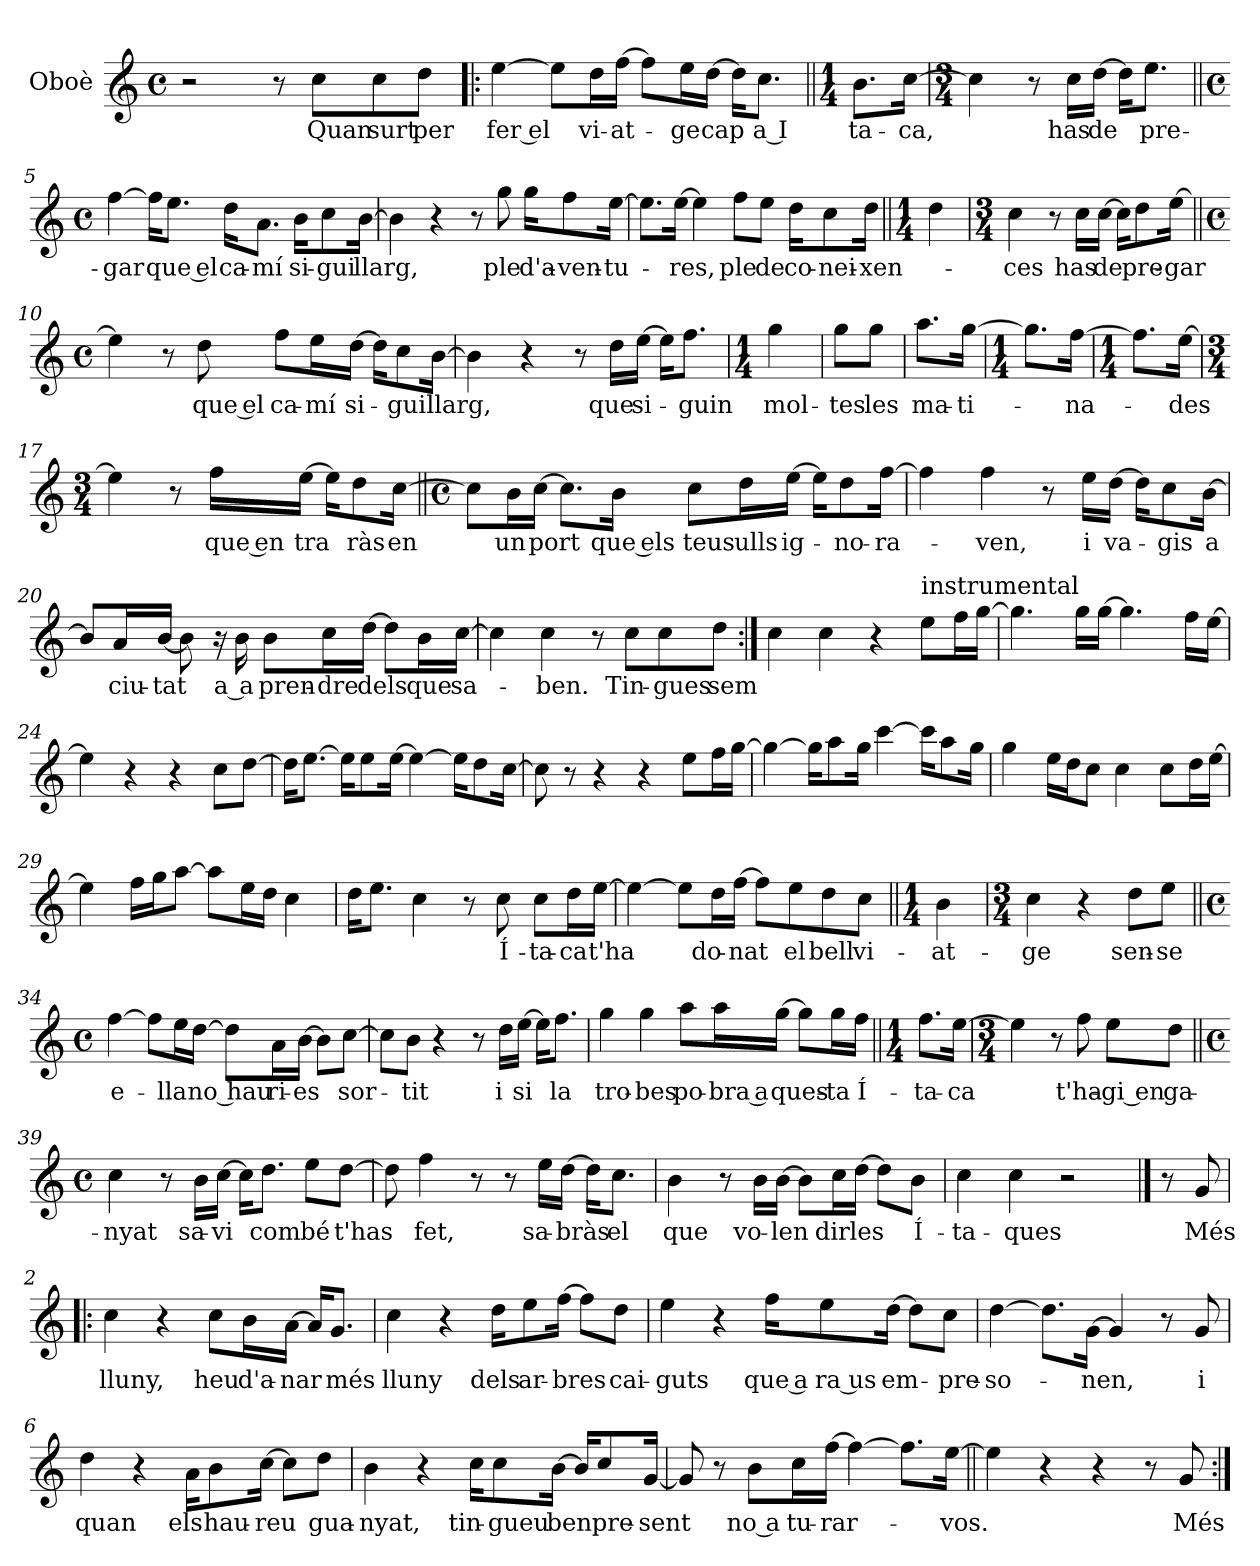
**kern	**text
*part1	*part1
*staff1	*staff1
*I"Oboè	*
*I'Ob.	*
*clefG2	*
*k[]	*
*M4/4	*
*met(c)	*
=1	=1
2r	.
8r	.
!	!LO:LY:b
8cc\L	Quan
!	!LO:LY:b
8cc\	surt
!	!LO:LY:b
8dd\J	per
=2!|:	=2!|:
!	!LO:LY:b
[4ee\	fer el
8ee\L]	.
!	!LO:LY:b
16dd\L	vi-
!	!LO:LY:b
[16ff\JJ	-at-
8ff\L]	.
!	!LO:LY:b
16ee\L	-ge
!	!LO:LY:b
[16dd\JJ	cap
16dd\KL]	.
!	!LO:LY:b
8.cc\J	a I
=3||	=3||
*M1/4	*
!	!LO:LY:b
8.b\L	-ta-
!	!LO:LY:b
[16cc\Jk	-ca,
=4	=4
*M3/4	*
4cc\]	.
8r	.
!	!LO:LY:b
16cc\LL	has
!	!LO:LY:b
[16dd\JJ	de
16dd\KL]	.
!	!LO:LY:b
8.ee\J	pre-
!!LO:LB:g=z
=5||	=5||
*M4/4	*
*met(c)	*
!	!LO:LY:b
[4ff\	-gar
16ff\KL]	.
!	!LO:LY:b
8.ee\J	que el
!	!LO:LY:b
16dd\KL	ca-
!	!LO:LY:b
8.a\J	-mí
!	!LO:LY:b
16b\KL	si-
!	!LO:LY:b
8cc\	-gui
!	!LO:LY:b
[16b\Jk	llarg,
=6	=6
4b\]	.
4r	.
8r	.
!	!LO:LY:b
8gg\	ple
!	!LO:LY:b
16gg\KL	d'a-
!	!LO:LY:b
8ff\	-ven-
!	!LO:LY:b
[16ee\Jk	-tu-
=7	=7
8.ee\L]	.
!	!LO:LY:b
[16ee\Jk	-res,
4ee\]	.
!	!LO:LY:b
8ff\L	ple
!	!LO:LY:b
8ee\J	de
!	!LO:LY:b
16dd\KL	co-
!	!LO:LY:b
8cc\	-nei-
!	!LO:LY:b
16dd\Jk	-xen-
=8||	=8||
*M1/4	*
4dd\	.
!!LO:LB:g=z
=9	=9
*M3/4	*
!	!LO:LY:b
4cc\	-ces
8r	.
!	!LO:LY:b
16cc\LL	has
!	!LO:LY:b
[16cc\JJ	de
16cc\KL]	.
!	!LO:LY:b
8dd\	pre-
!	!LO:LY:b
[16ee\Jk	-gar
=10||	=10||
*M4/4	*
*met(c)	*
4ee\]	.
8r	.
!	!LO:LY:b
8dd\	que el
!	!LO:LY:b
8ff\L	ca-
!	!LO:LY:b
16ee\L	-mí
!	!LO:LY:b
[16dd\JJ	si-
16dd\KL]	.
!	!LO:LY:b
8cc\	-gui
!	!LO:LY:b
[16b\Jk	llarg,
=11	=11
4b\]	.
4r	.
8r	.
!	!LO:LY:b
16dd\LL	que
!	!LO:LY:b
[16ee\JJ	si-
16ee\KL]	.
!	!LO:LY:b
8.ff\J	-guin
=12	=12
*M1/4	*
!	!LO:LY:b
4gg\	mol-
=13	=13
!	!LO:LY:b
8gg\L	-tes
!	!LO:LY:b
8gg\J	les
=14	=14
!	!LO:LY:b
8.aa\L	ma-
!	!LO:LY:b
[16gg\Jk	-ti-
!!LO:LB:g=z
=15	=15
*M1/4	*
8.gg\L]	.
!	!LO:LY:b
[16ff\Jk	-na-
=16	=16
*M1/4	*
8.ff\L]	.
!	!LO:LY:b
[16ee\Jk	-des
=17	=17
*M3/4	*
4ee\]	.
8r	.
!	!LO:LY:b
16ff\LL	que en
!	!LO:LY:b
[16ee\JJ	-tra
16ee\KL]	.
!	!LO:LY:b
8dd\	-ràs
!	!LO:LY:b
[16cc\Jk	en
=18||	=18||
*M4/4	*
*met(c)	*
8cc\L]	.
!	!LO:LY:b
16b\L	un
!	!LO:LY:b
[16cc\JJ	port
8.cc\L]	.
!	!LO:LY:b
16b\Jk	que els
!	!LO:LY:b
8cc\L	teus
!	!LO:LY:b
16dd\L	ulls
!	!LO:LY:b
[16ee\JJ	ig-
16ee\KL]	.
!	!LO:LY:b
8dd\	-no-
!	!LO:LY:b
[16ff\Jk	-ra-
=19	=19
4ff\]	.
!	!LO:LY:b
4ff\	-ven,
8r	.
!	!LO:LY:b
16ee\LL	i
!	!LO:LY:b
[16dd\JJ	va-
16dd\KL]	.
!	!LO:LY:b
8cc\	-gis
!	!LO:LY:b
[16b\Jk	a
!!LO:LB:g=z
=20	=20
8b/L]	.
!	!LO:LY:b
16a/L	ciu-
!	!LO:LY:b
[16b/JJ	-tat
8b\]	.
16r	.
!	!LO:LY:b
16b\	a a
!	!LO:LY:b
8b\L	-pren-
!	!LO:LY:b
16cc\L	-dre
!	!LO:LY:b
[16dd\JJ	dels
8dd\L]	.
!	!LO:LY:b
16b\L	que
!	!LO:LY:b
[16cc\JJ	sa-
=21	=21
4cc\]	.
!	!LO:LY:b
4cc\	-ben.
8r	.
!	!LO:LY:b
8cc\L	Tin-
!	!LO:LY:b
8cc\	-gues
!	!LO:LY:b
8dd\J	sem
=22:|!	=22:|!
4cc\	.
4cc\	.
4r	.
!LO:TX:a:t=instrumental	!
8ee\L	.
16ff\L	.
[16gg\JJ	.
=23	=23
4.gg\]	.
16gg\LL	.
[16gg\JJ	.
4.gg\]	.
16ff\LL	.
[16ee\JJ	.
=24	=24
4ee\]	.
4r	.
4r	.
8cc\L	.
[8dd\J	.
!!LO:LB:g=z
=25	=25
16dd\KL]	.
[8.ee\J	.
16ee\KL]	.
8ee\	.
[16ee\Jk	.
4ee\_	.
16ee\KL]	.
8dd\	.
[16cc\Jk	.
=26	=26
8cc\]	.
8r	.
4r	.
4r	.
8ee\L	.
16ff\L	.
[16gg\JJ	.
=27	=27
4gg\_	.
16gg\KL]	.
8aa\	.
16gg\Jk	.
[4ccc\	.
16ccc\KL]	.
8aa\	.
16gg\Jk	.
=28	=28
4gg\	.
16ee\LL	.
16dd\J	.
8cc\J	.
4cc\	.
8cc\L	.
16dd\L	.
[16ee\JJ	.
=29	=29
4ee\]	.
16ff\LL	.
16gg\J	.
[8aa\J	.
8aa\L]	.
16ee\L	.
16dd\JJ	.
4cc\	.
!!LO:LB:g=z
=30	=30
16dd\KL	.
8.ee\J	.
4cc\	.
8r	.
!	!LO:LY:b
8cc\	Í-
!	!LO:LY:b
8cc\L	-ta-
!	!LO:LY:b
16dd\L	-ca
!	!LO:LY:b
[16ee\JJ	t'ha
=31	=31
4ee\_	.
8ee\L]	.
!	!LO:LY:b
16dd\L	do-
!	!LO:LY:b
[16ff\JJ	-nat
8ff\L]	.
!	!LO:LY:b
8ee\	el
!	!LO:LY:b
8dd\	bell
!	!LO:LY:b
8cc\J	vi-
=32||	=32||
*M1/4	*
!	!LO:LY:b
4b\	-at-
=33	=33
*M3/4	*
!	!LO:LY:b
4cc\	-ge
4r	.
!	!LO:LY:b
8dd\L	sen-
!	!LO:LY:b
8ee\J	-se
=34||	=34||
*M4/4	*
*met(c)	*
!	!LO:LY:b
[4ff\	e-
8ff\L]	.
!	!LO:LY:b
16ee\L	-lla
!	!LO:LY:b
[16dd\JJ	no hau
8dd\L]	.
!	!LO:LY:b
16a\L	-ri-
!	!LO:LY:b
[16b\JJ	-es
8b\L]	.
!	!LO:LY:b
[8cc\J	sor-
!!LO:LB:g=z
=35	=35
8cc\L]	.
!	!LO:LY:b
8b\J	-tit
4r	.
8r	.
!	!LO:LY:b
16dd\LL	i
!	!LO:LY:b
[16ee\JJ	si
16ee\KL]	.
!	!LO:LY:b
8.ff\J	la
=36	=36
!	!LO:LY:b
4gg\	tro-
!	!LO:LY:b
4gg\	-bes
!	!LO:LY:b
8aa\L	po-
!	!LO:LY:b
16aa\L	bra a
!	!LO:LY:b
[16gg\JJ	-ques-
8gg\L]	.
!	!LO:LY:b
16gg\L	-ta
!	!LO:LY:b
16ff\JJ	Í-
=37||	=37||
*M1/4	*
!	!LO:LY:b
8.ff\L	-ta-
!	!LO:LY:b
[16ee\Jk	-ca
=38	=38
*M3/4	*
4ee\]	.
8r	.
!	!LO:LY:b
8ff\	t'ha-
!	!LO:LY:b
8ee\L	gi en
!	!LO:LY:b
8dd\J	-ga-
=39||	=39||
*M4/4	*
*met(c)	*
!	!LO:LY:b
4cc\	-nyat
8r	.
!	!LO:LY:b
16b\LL	sa-
!	!LO:LY:b
[16cc\JJ	-vi
16cc\KL]	.
!	!LO:LY:b
8.dd\J	com
!	!LO:LY:b
8ee\L	bé
!	!LO:LY:b
[8dd\J	t'has
!!LO:LB:g=z
=40	=40
8dd\]	.
!	!LO:LY:b
4ff\	fet,
8r	.
8r	.
!	!LO:LY:b
16ee\LL	sa-
!	!LO:LY:b
[16dd\JJ	-bràs
16dd\KL]	.
!	!LO:LY:b
8.cc\J	el
=41	=41
!	!LO:LY:b
4b\	que
8r	.
!	!LO:LY:b
16b\LL	vo-
!	!LO:LY:b
[16b\JJ	-len
8b\L]	.
!	!LO:LY:b
16cc\L	dir
!	!LO:LY:b
[16dd\JJ	les
8dd\L]	.
!	!LO:LY:b
8b\J	Í-
=42	=42
!	!LO:LY:b
4cc\	-ta-
!	!LO:LY:b
4cc\	-ques
2r	.
!!LO:PB:g=z
==1	==1
8r	.
!	!LO:LY:b
8g/	Més
=2!|:	=2!|:
!	!LO:LY:b
4cc\	lluny,
4r	.
!	!LO:LY:b
8cc\L	heu
!	!LO:LY:b
16b\L	d'a-
!	!LO:LY:b
[16a\JJ	-nar
16a/KL]	.
!	!LO:LY:b
8.g/J	més
=3	=3
!	!LO:LY:b
4cc\	lluny
4r	.
!	!LO:LY:b
16dd\KL	dels
!	!LO:LY:b
8ee\	ar-
!	!LO:LY:b
[16ff\Jk	-bres
8ff\L]	.
!	!LO:LY:b
8dd\J	cai-
=4	=4
!	!LO:LY:b
4ee\	-guts
4r	.
!	!LO:LY:b
16ff\KL	que a
!	!LO:LY:b
8ee\	ra us
!	!LO:LY:b
[16dd\Jk	em-
8dd\L]	.
!	!LO:LY:b
8cc\J	-pre-
=5	=5
!	!LO:LY:b
[4dd\	-so-
8.dd\L]	.
!	!LO:LY:b
[16g\Jk	-nen,
4g/]	.
8r	.
!	!LO:LY:b
8g/	i
!!LO:LB:g=z
=6	=6
!	!LO:LY:b
4dd\	quan
4r	.
!	!LO:LY:b
16a\KL	els
!	!LO:LY:b
8b\	hau-
!	!LO:LY:b
[16cc\Jk	-reu
8cc\L]	.
!	!LO:LY:b
8dd\J	gua-
=7	=7
!	!LO:LY:b
4b\	-nyat,
4r	.
!	!LO:LY:b
16cc\KL	tin-
!	!LO:LY:b
8cc\	-gueu
!	!LO:LY:b
[16b\Jk	ben
16b/KL]	.
!	!LO:LY:b
8cc/	pre-
!	!LO:LY:b
[16g/Jk	-sent
=8	=8
8g/]	.
8r	.
!	!LO:LY:b
8b\L	no a
!	!LO:LY:b
16cc\L	-tu-
!	!LO:LY:b
[16ff\JJ	-rar-
4ff\_	.
8.ff\L]	.
!	!LO:LY:b
[16ee\Jk	-vos.
=9||	=9||
4ee\]	.
4r	.
4r	.
8r	.
!	!LO:LY:b
8g/	Més
=:|!	=:|!
*-	*-
